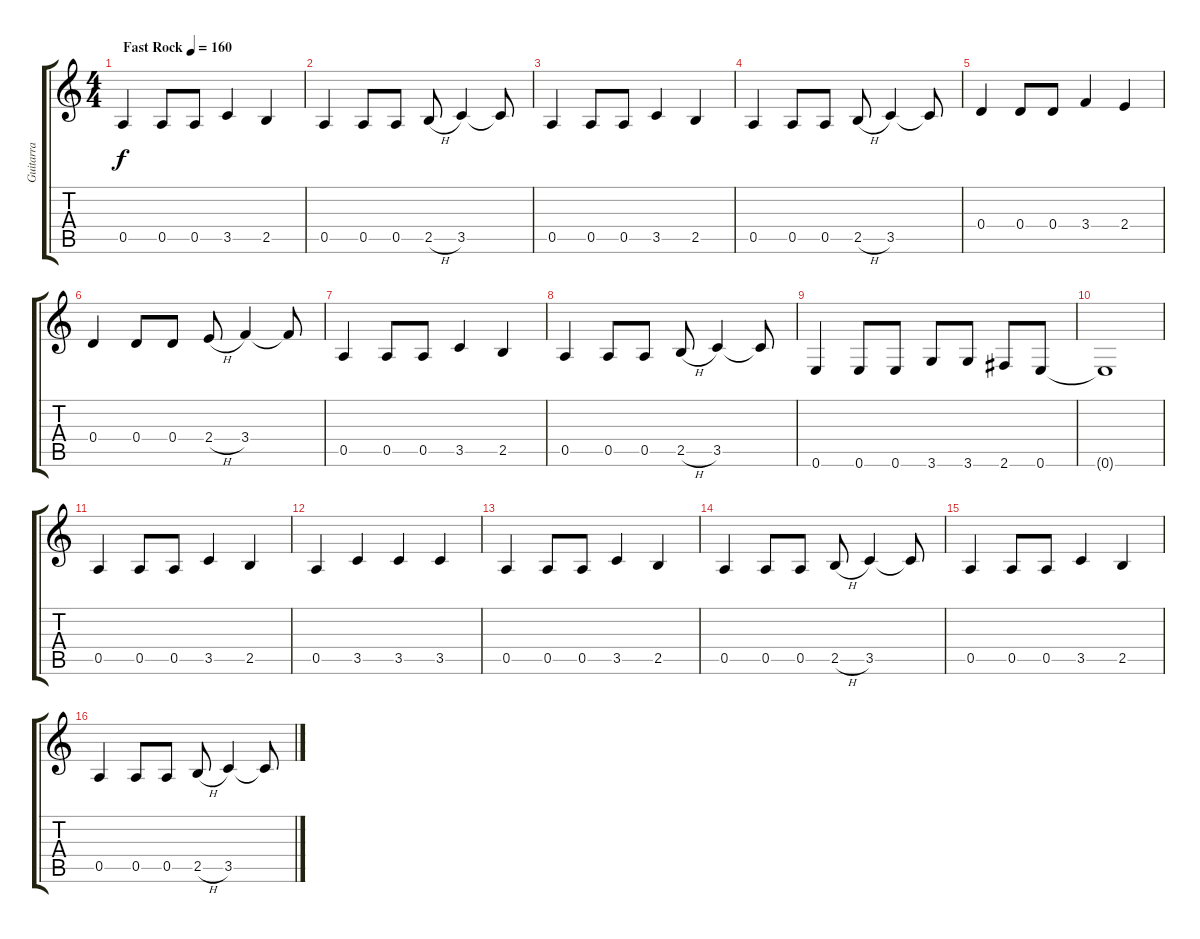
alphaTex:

\track ("Guitarra" "Guitarra") {instrument distortionguitar}
\staff {score tabs}
\tuning (E4 B3 G3 D3 A2 E2) {hide}
\ts (4 4)
\tempo (160 "Fast Rock")
\clef g2
\ks c
0.5.4{dy f instrument distortionguitar} 0.5.8 0.5.8 3.5.4 2.5.4 |
0.5.4 0.5.8 0.5.8 2.5{h}.8 3.5.4 3.5{t}.8 |
0.5.4 0.5.8 0.5.8 3.5.4 2.5.4 |
0.5.4 0.5.8 0.5.8 2.5{h}.8 3.5.4 3.5{t}.8 |
0.4.4 0.4.8 0.4.8 3.4.4 2.4.4 |
0.4.4 0.4.8 0.4.8 2.4{h}.8 3.4.4 3.4{t}.8 |
0.5.4 0.5.8 0.5.8 3.5.4 2.5.4 |
0.5.4 0.5.8 0.5.8 2.5{h}.8 3.5.4 3.5{t}.8 |
0.6.4 0.6.8 0.6.8 3.6.8 3.6.8 2.6.8 0.6.8 |
0.6{t}.1 |
0.5.4 0.5.8 0.5.8 3.5.4 2.5.4 |
0.5.4 3.5.4 3.5.4 3.5.4 |
0.5.4 0.5.8 0.5.8 3.5.4 2.5.4 |
0.5.4 0.5.8 0.5.8 2.5{h}.8 3.5.4 3.5{t}.8 |
0.5.4 0.5.8 0.5.8 3.5.4 2.5.4 |
0.5.4 0.5.8 0.5.8 2.5{h}.8 3.5.4 3.5{t}.8
